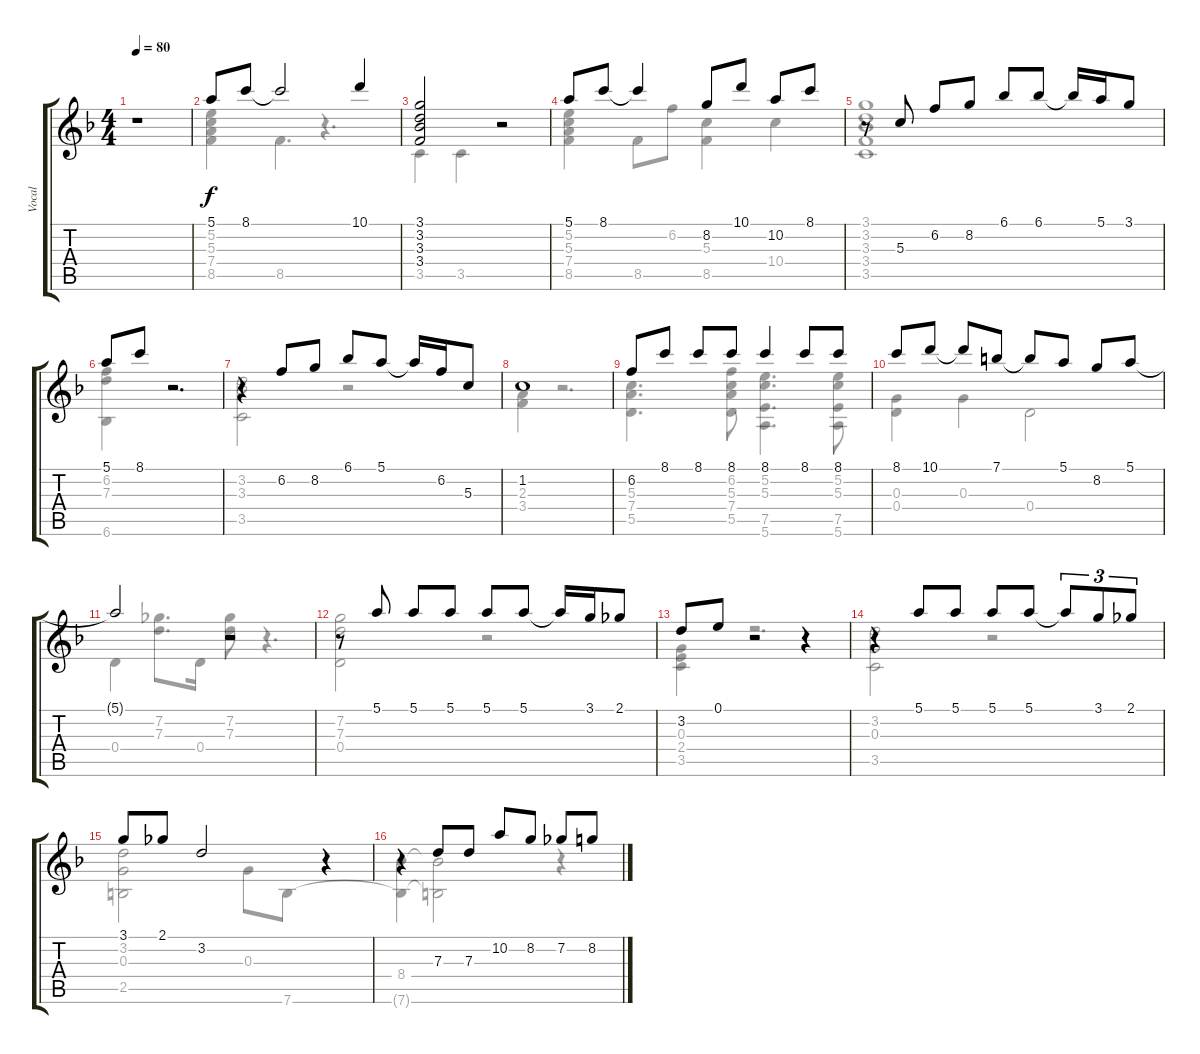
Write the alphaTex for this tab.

\track ("Vocal" "Vocal") {instrument acousticguitarnylon}
\staff {score tabs}
\tuning (E4 B3 G3 D3 A2 E2) {hide}
\voice
\ts (4 4)
\tempo 80
\clef g2
\ks f
r.1{dy f instrument acousticguitarnylon} |
5.1.8 8.1.8 8.1{t}.2 10.1.4 |
(3.1 3.2 3.3 3.4).2 r.2 |
5.1.8 8.1.8 8.1{t}.4 8.2.8 10.1.8 10.2.8 8.1.8 |
r.8 5.3.8 6.2.8 8.2.8 6.1.8 6.1.8 6.1{t}.16 5.1.16 3.1.8 |
5.1.8 8.1.8 r.2{d} |
r.4 6.2.8 8.2.8 6.1.8 5.1.8 5.1{t}.16 6.2.16 5.3.8 |
1.2.1 |
6.2.8 8.1.8 8.1.8 8.1.8 8.1.4 8.1.8 8.1.8 |
8.1.8 10.1.8 10.1{t}.8 7.1.8 7.1{t}.8 5.1.8 8.2.8 5.1.8 |
5.1{t}.2 r.2 |
r.8 5.1.8 5.1.8 5.1.8 5.1.8 5.1.8 5.1{t}.16 3.1.16 2.1.8 |
3.2.8 0.1.8 r.2 r.4 |
r.4 5.1.8 5.1.8 5.1.8 5.1.8 5.1{t}.8{tu (3 2)} 3.1.8{tu (3 2)} 2.1.8{tu (3 2)} |
3.1.8 2.1.8 3.2.2 r.4 |
r.4 7.3.8 7.3.8 10.2.8 8.2.8 7.2.8 8.2.8
\voice
\clef g2
\ottava regular
\simile none
\ks f
|
(5.2 5.3 7.4 8.5).4 8.5.4{d} r.4{d} |
3.5.4 3.5.4 r.2 |
(5.2 5.3 7.4 8.5).4 8.5.8 6.2.8 (5.3 8.5).4 10.4.4 |
(3.1 3.2 3.3 3.4 3.5).1 |
(6.2 7.3 6.6).4 r.2{d} |
(3.2 3.3 3.5).2 r.2 |
(2.3 3.4).4 r.2{d} |
(5.3 7.4 5.5).4{d} (6.2 5.3 7.4 5.5).8 (5.2 5.3 7.5 5.6).4{d} (5.2 5.3 7.5 5.6).8 |
(0.3 0.4).4 0.3.4 0.4.2 |
0.4.4 (7.2 7.3).8{d} 0.4.16 (7.2 7.3).8 r.4{d} |
(7.2 7.3 0.4).2 r.2 |
(0.3 2.4 3.5).4 r.2{d} |
(3.2 0.3 3.5).2 r.2 |
(3.2 0.3 2.5).2 0.3.8 7.6.8 r.4 |
(8.4 7.6{t}).4 (8.4{t} 7.6{t}).2 r.4
